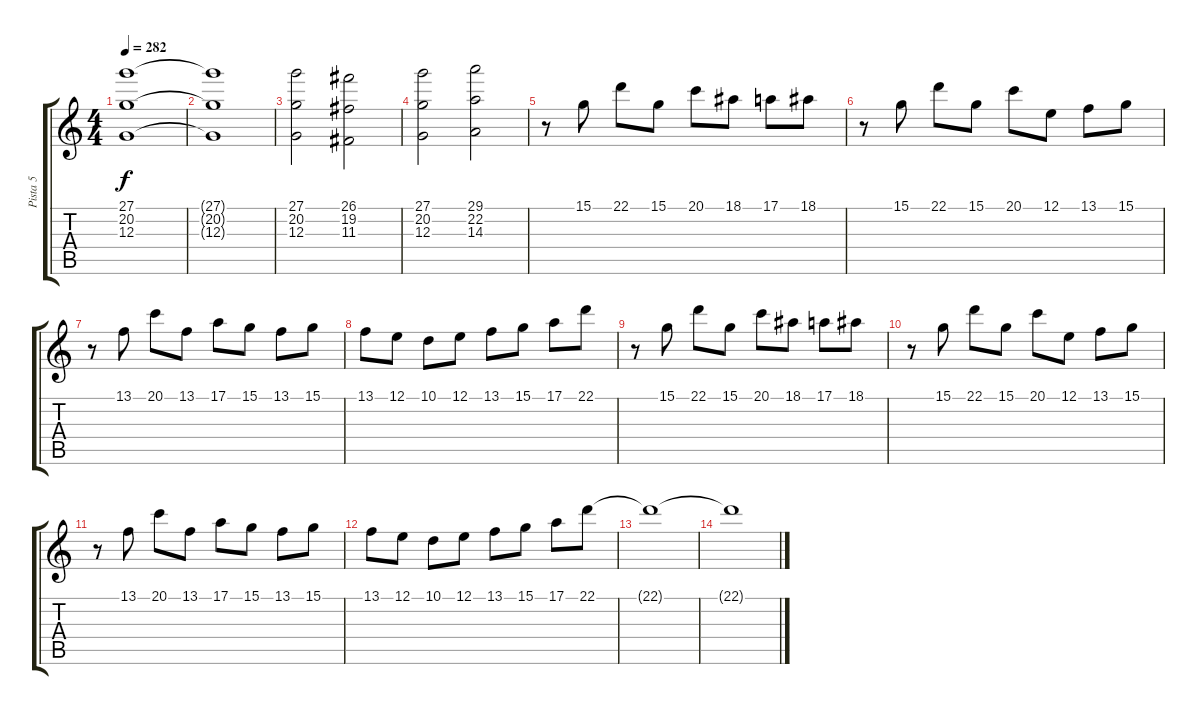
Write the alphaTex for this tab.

\track ("Pista 5" "Pista 5") {instrument stringensemble1}
\staff {score tabs}
\tuning (E4 B3 G3 D3 A2 E2) {hide}
\ts (4 4)
\tempo 282
\clef g2
\ks c
(27.1 20.2 12.3).1{dy f} |
(27.1{t} 20.2{t} 12.3{t}).1 |
(27.1 20.2 12.3).2 (26.1 19.2 11.3).2 |
(27.1 20.2 12.3).2 (29.1 22.2 14.3).2 |
r.8{volume 16} 15.1.8 22.1.8 15.1.8 20.1.8 18.1.8 17.1.8 18.1.8 |
r.8 15.1.8 22.1.8 15.1.8 20.1.8 12.1.8 13.1.8 15.1.8 |
r.8 13.1.8 20.1.8 13.1.8 17.1.8 15.1.8 13.1.8 15.1.8 |
13.1.8 12.1.8 10.1.8 12.1.8 13.1.8 15.1.8 17.1.8 22.1.8 |
r.8{volume 16} 15.1.8 22.1.8 15.1.8 20.1.8 18.1.8 17.1.8 18.1.8 |
r.8 15.1.8 22.1.8 15.1.8 20.1.8 12.1.8 13.1.8 15.1.8 |
r.8 13.1.8 20.1.8 13.1.8 17.1.8 15.1.8 13.1.8 15.1.8 |
13.1.8 12.1.8 10.1.8 12.1.8 13.1.8 15.1.8 17.1.8 22.1.8 |
22.1{t}.1 |
22.1{t}.1
